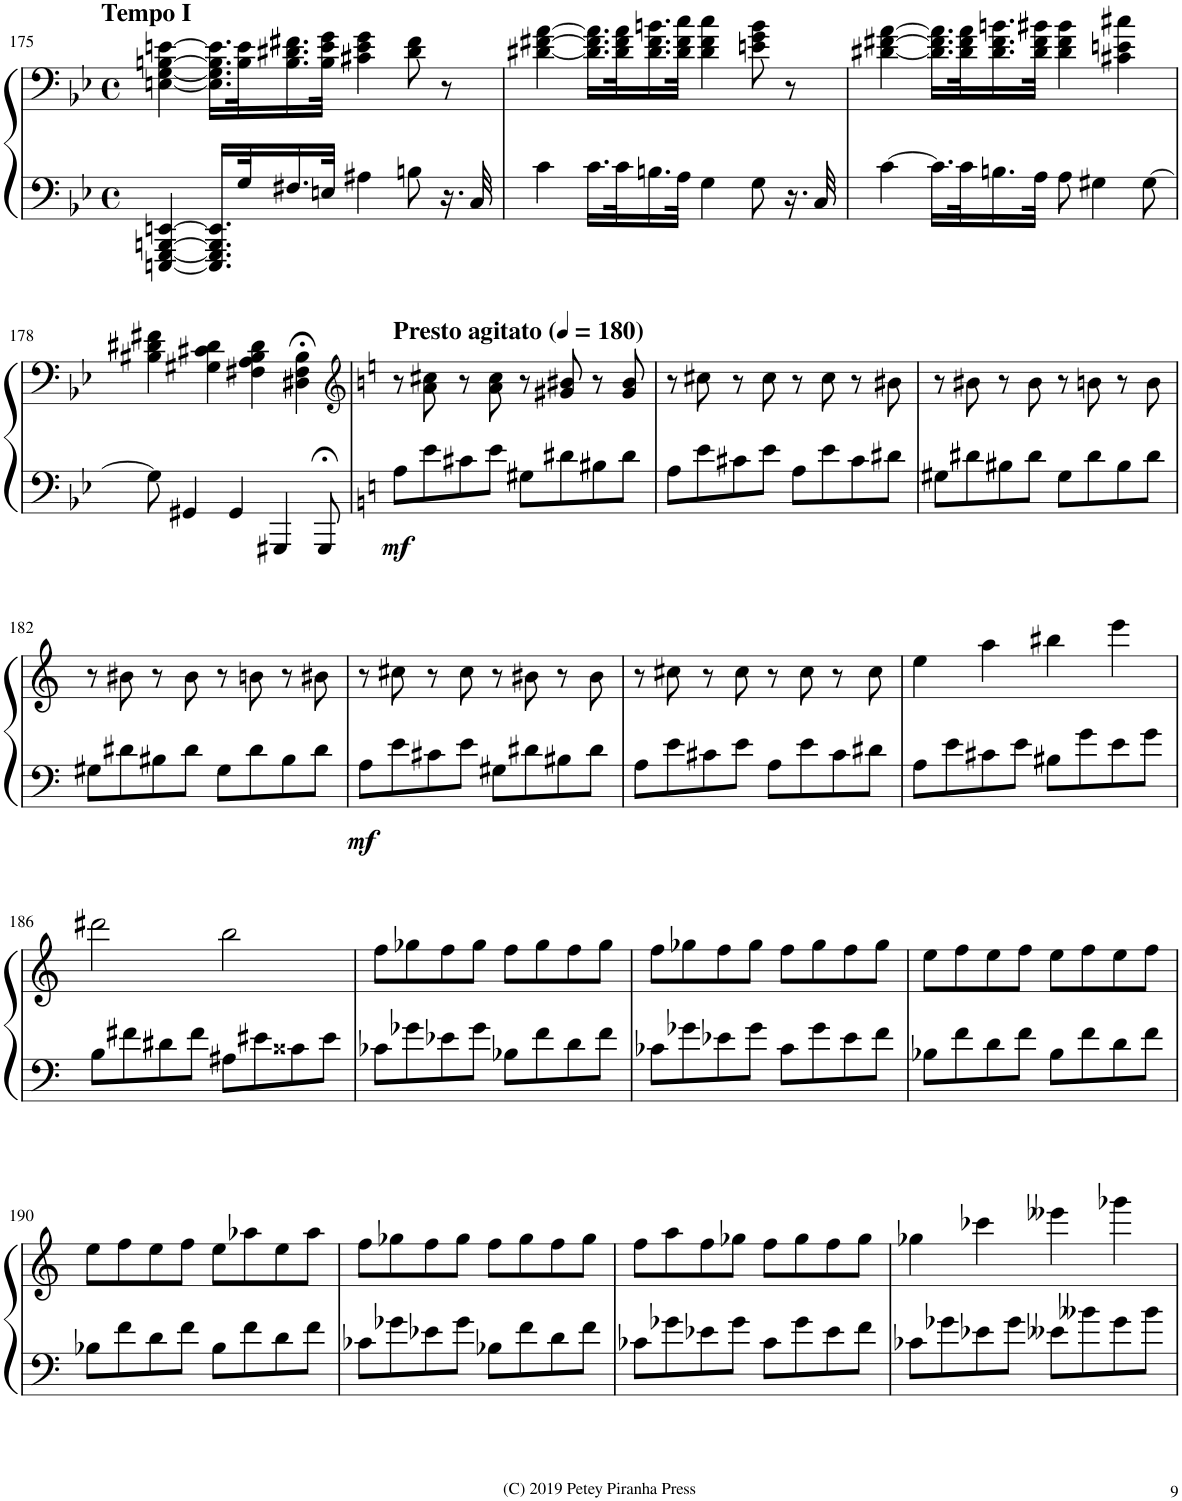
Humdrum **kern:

**kern	**kern	**dynam
*part1	*part1	*part1
*staff2	*staff1	*staff1/2
*I"Piano	*	*
*I'Pno.	*	*
!!LO:PB:g=z
*clefF4	*clefF4	*
*k[b-e-]	*k[b-e-]	*
*M4/4	*M4/4	*
*met(c)	*met(c)	*
=175	=175	=175
!	!LO:TX:a:B:t=Tempo I	!
[4EEEn/ [4GGG/ [4BBBn/ [4EEn/	[4En\ [4G\ [4Bn\ [4en\	.
16.EEE/] 16.GGG/] 16.BBB/] 16.EE/]LL	16.E\] 16.G\] 16.B\] 16.e\]LL	.
32G/K	32B\ 32e\K	.
16.F#X/	16.B\ 16.d#X\ 16.f#X\	.
32En/JJk	32B\ 32e\ 32g\JJk	.
4A#X\	4c#X\ 4e\ 4g\	.
8Bn\	8d#\ 8f#\	.
16.r	8r	.
32C/	.	.
=176	=176	=176
4c\	[4d#X\ [4f#X\ [4a\	.
16.c\LL	16.d#\] 16.f#\] 16.a\]LL	.
32c\K	32d#\ 32f#\ 32a\K	.
16.Bn\	16.d#\ 16.f#\ 16.bn\	.
32A\JJk	32d#\ 32f#\ 32cc\JJk	.
4G\	4d#\ 4f#\ 4cc\	.
8G\	8en\ 8g\ 8b\	.
16.r	8r	.
32C/	.	.
=177	=177	=177
[4c\	[4d#X\ [4f#X\ [4a\	.
16.c\LL]	16.d#\] 16.f#\] 16.a\]LL	.
32c\K	32d#\ 32f#\ 32a\K	.
16.Bn\	16.d#\ 16.f#\ 16.bn\	.
32A\JJk	32d#\ 32f#\ 32b#X\JJk	.
8A\	4d#\ 4f#\ 4b#\	.
4G#X\	.	.
.	4c#X\ 4en\ 4cc#X\	.
[8G#\	.	.
!!LO:LB:g=z
=178	=178	=178
8G#\]	4B#X\ 4d#X\ 4f#X\	.
4GG#X/	.	.
.	4G#X\ 4c#X\ 4d#\	.
4GG#/	.	.
.	4F#X\ 4A\ 4B#\ 4d#\	.
4GGG#X/	.	.
.	4D#X\;< 4F#\;< 4B#\;<	.
8GGG#;</	.	.
=179	=179	=179
*	*clefG2	*
*k[]	*k[]	*
*	*MM180	*
!	!LO:TX:a:B:t=Presto agitato	!
!	!	!LO:DY:b=2
8A\L	8r	mf
8e\	8a\ 8cc#X\	.
8c#X\	8r	.
8e\J	8a\ 8cc#\	.
8G#X\L	8r	.
8d#X\	8g#X/ 8b#X/	.
8B#X\	8r	.
8d#\J	8g#/ 8b#/	.
=180	=180	=180
8A\L	8r	.
8e\	8cc#X\	.
8c#X\	8r	.
8e\J	8cc#\	.
8A\L	8r	.
8e\	8cc#\	.
8c#\	8r	.
8d#X\J	8b#X\	.
=181	=181	=181
8G#X\L	8r	.
8d#X\	8b#X\	.
8B#X\	8r	.
8d#\J	8b#\	.
8G#\L	8r	.
8d#\	8bn\	.
8B#\	8r	.
8d#\J	8b\	.
!!LO:LB:g=z
=182	=182	=182
8G#X\L	8r	.
8d#X\	8b#X\	.
8B#X\	8r	.
8d#\J	8b#\	.
8G#\L	8r	.
8d#\	8bn\	.
8B#\	8r	.
8d#\J	8b#X\	.
=183	=183	=183
!	!	!LO:DY:b=2
8A\L	8r	mf
8e\	8cc#X\	.
8c#X\	8r	.
8e\J	8cc#\	.
8G#X\L	8r	.
8d#X\	8b#X\	.
8B#X\	8r	.
8d#\J	8b#\	.
=184	=184	=184
8A\L	8r	.
8e\	8cc#X\	.
8c#X\	8r	.
8e\J	8cc#\	.
8A\L	8r	.
8e\	8cc#\	.
8c#\	8r	.
8d#X\J	8cc#\	.
=185	=185	=185
8A\L	4ee\	.
8e\	.	.
8c#X\	4aa\	.
8e\J	.	.
8B#X\L	4bb#X\	.
8g\	.	.
8e\	4eee\	.
8g\J	.	.
!!LO:LB:g=z
=186	=186	=186
8B\L	2ddd#X\	.
8f#X\	.	.
8d#X\	.	.
8f#\J	.	.
8A#X\L	2bb\	.
8e#X\	.	.
8c##X\	.	.
8e#\J	.	.
=187	=187	=187
8c-X\L	8ff\L	.
8g-X\	8gg-X\	.
8e-X\	8ff\	.
8g-\J	8gg-\J	.
8B-X\L	8ff\L	.
8f\	8gg-\	.
8d\	8ff\	.
8f\J	8gg-\J	.
=188	=188	=188
8c-X\L	8ff\L	.
8g-X\	8gg-X\	.
8e-X\	8ff\	.
8g-\J	8gg-\J	.
8c-\L	8ff\L	.
8g-\	8gg-\	.
8e-\	8ff\	.
8f\J	8gg-\J	.
=189	=189	=189
8B-X\L	8ee\L	.
8f\	8ff\	.
8d\	8ee\	.
8f\J	8ff\J	.
8B-\L	8ee\L	.
8f\	8ff\	.
8d\	8ee\	.
8f\J	8ff\J	.
!!LO:LB:g=z
=190	=190	=190
8B-X\L	8ee\L	.
8f\	8ff\	.
8d\	8ee\	.
8f\J	8ff\J	.
8B-\L	8ee\L	.
8f\	8aa-X\	.
8d\	8ee\	.
8f\J	8aa-\J	.
=191	=191	=191
8c-X\L	8ff\L	.
8g-X\	8gg-X\	.
8e-X\	8ff\	.
8g-\J	8gg-\J	.
8B-X\L	8ff\L	.
8f\	8gg-\	.
8d\	8ff\	.
8f\J	8gg-\J	.
=192	=192	=192
8c-X\L	8ff\L	.
8g-X\	8aa\	.
8e-X\	8ff\	.
8g-\J	8gg-X\J	.
8c-\L	8ff\L	.
8g-\	8gg-\	.
8e-\	8ff\	.
8f\J	8gg-\J	.
=193	=193	=193
8c-X\L	4gg-X\	.
8g-X\	.	.
8e-X\	4ccc-X\	.
8g-\J	.	.
8e--X\L	4eee--X\	.
8b--X\	.	.
8g-\	4ggg-X\	.
8b--\J	.	.
=	=	=
*-	*-	*-
